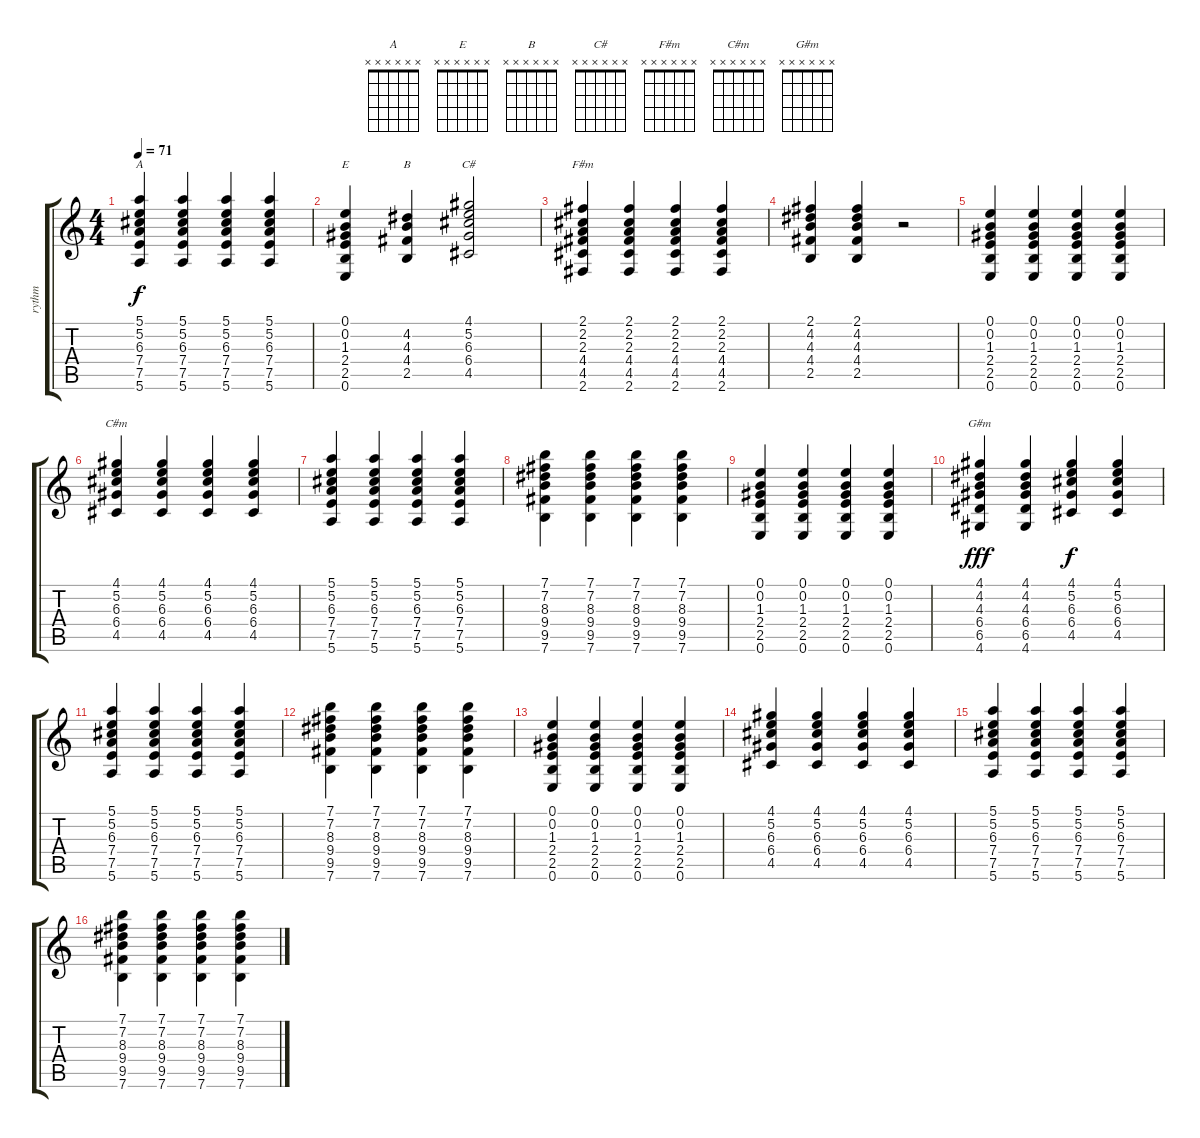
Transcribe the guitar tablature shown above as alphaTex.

\track ("rythm" "rythm") {instrument acousticguitarsteel}
\staff {score tabs}
\tuning (E4 B3 G3 D3 A2 E2) {hide}
\chord ("A" x x x x x x)
\chord ("E" x x x x x x)
\chord ("B" x x x x x x)
\chord ("C#" x x x x x x)
\chord ("F#m" x x x x x x)
\chord ("C#m" x x x x x x)
\chord ("G#m" x x x x x x)
\ts (4 4)
\tempo 71
\clef g2
\ks c
(5.1 5.2 6.3 7.4 7.5 5.6).4{ch "A" dy f} (5.1 5.2 6.3 7.4 7.5 5.6).4 (5.1 5.2 6.3 7.4 7.5 5.6).4 (5.1 5.2 6.3 7.4 7.5 5.6).4 |
(0.1 0.2 1.3 2.4 2.5 0.6).4{ch "E"} (4.2 4.3 4.4 2.5).4{ch "B"} (4.1 5.2 6.3 6.4 4.5).2{ch "C#"} |
(2.1 2.2 2.3 4.4 4.5 2.6).4{ch "F#m"} (2.1 2.2 2.3 4.4 4.5 2.6).4 (2.1 2.2 2.3 4.4 4.5 2.6).4 (2.1 2.2 2.3 4.4 4.5 2.6).4 |
(2.1 4.2 4.3 4.4 2.5).4 (2.1 4.2 4.3 4.4 2.5).4 r.2 |
(0.1 0.2 1.3 2.4 2.5 0.6).4 (0.1 0.2 1.3 2.4 2.5 0.6).4 (0.1 0.2 1.3 2.4 2.5 0.6).4 (0.1 0.2 1.3 2.4 2.5 0.6).4 |
(4.1 5.2 6.3 6.4 4.5).4{ch "C#m"} (4.1 5.2 6.3 6.4 4.5).4 (4.1 5.2 6.3 6.4 4.5).4 (4.1 5.2 6.3 6.4 4.5).4 |
(5.1 5.2 6.3 7.4 7.5 5.6).4 (5.1 5.2 6.3 7.4 7.5 5.6).4 (5.1 5.2 6.3 7.4 7.5 5.6).4 (5.1 5.2 6.3 7.4 7.5 5.6).4 |
(7.1 7.2 8.3 9.4 9.5 7.6).4 (7.1 7.2 8.3 9.4 9.5 7.6).4 (7.1 7.2 8.3 9.4 9.5 7.6).4 (7.1 7.2 8.3 9.4 9.5 7.6).4 |
(0.1 0.2 1.3 2.4 2.5 0.6).4 (0.1 0.2 1.3 2.4 2.5 0.6).4 (0.1 0.2 1.3 2.4 2.5 0.6).4 (0.1 0.2 1.3 2.4 2.5 0.6).4 |
(4.1 4.2 4.3 6.4 6.5 4.6).4{ch "G#m" dy fff} (4.1 4.2 4.3 6.4 6.5 4.6).4 (4.1 5.2 6.3 6.4 4.5).4{dy f} (4.1 5.2 6.3 6.4 4.5).4 |
(5.1 5.2 6.3 7.4 7.5 5.6).4 (5.1 5.2 6.3 7.4 7.5 5.6).4 (5.1 5.2 6.3 7.4 7.5 5.6).4 (5.1 5.2 6.3 7.4 7.5 5.6).4 |
(7.1 7.2 8.3 9.4 9.5 7.6).4 (7.1 7.2 8.3 9.4 9.5 7.6).4 (7.1 7.2 8.3 9.4 9.5 7.6).4 (7.1 7.2 8.3 9.4 9.5 7.6).4 |
(0.1 0.2 1.3 2.4 2.5 0.6).4 (0.1 0.2 1.3 2.4 2.5 0.6).4 (0.1 0.2 1.3 2.4 2.5 0.6).4 (0.1 0.2 1.3 2.4 2.5 0.6).4 |
(4.1 5.2 6.3 6.4 4.5).4 (4.1 5.2 6.3 6.4 4.5).4 (4.1 5.2 6.3 6.4 4.5).4 (4.1 5.2 6.3 6.4 4.5).4 |
(5.1 5.2 6.3 7.4 7.5 5.6).4 (5.1 5.2 6.3 7.4 7.5 5.6).4 (5.1 5.2 6.3 7.4 7.5 5.6).4 (5.1 5.2 6.3 7.4 7.5 5.6).4 |
(7.1 7.2 8.3 9.4 9.5 7.6).4 (7.1 7.2 8.3 9.4 9.5 7.6).4 (7.1 7.2 8.3 9.4 9.5 7.6).4 (7.1 7.2 8.3 9.4 9.5 7.6).4
